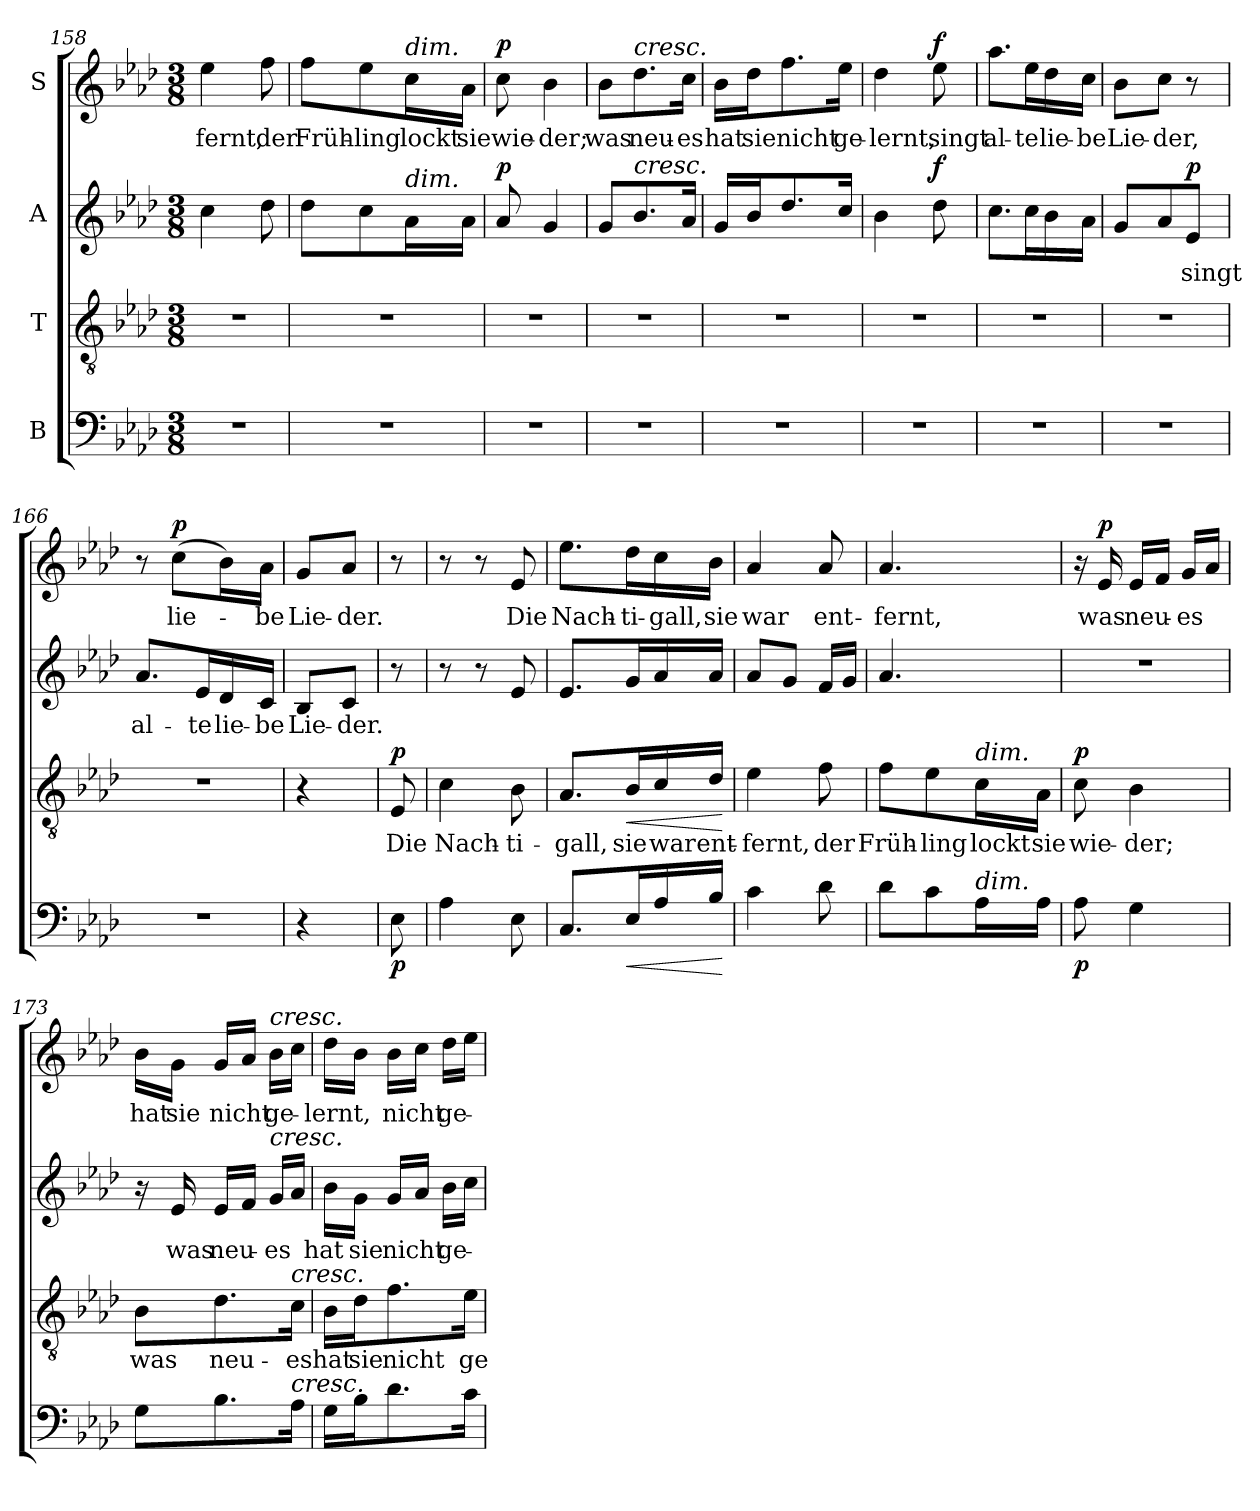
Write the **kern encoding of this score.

**kern	**dynam	**kern	**text	**dynam	**kern	**text	**dynam	**kern	**text	**dynam
*part4	*part4	*part3	*part3	*part3	*part2	*part2	*part2	*part1	*part1	*part1
*staff4	*staff4	*staff3	*staff3	*staff3	*staff2	*staff2	*staff2	*staff1	*staff1	*staff1
*I"B	*	*I"T	*	*	*I"A	*	*	*I"S	*	*
*clefF4	*	*clefGv2	*	*	*clefG2	*	*	*clefG2	*	*
*k[b-e-a-d-]	*	*k[b-e-a-d-]	*	*	*k[b-e-a-d-]	*	*	*k[b-e-a-d-]	*	*
*M3/8	*	*M3/8	*	*	*M3/8	*	*	*M3/8	*	*
=158	=158	=158	=158	=158	=158	=158	=158	=158	=158	=158
!	!	!	!	!	!	!	!	!	!LO:LY:b	!
4.r	.	4.r	.	.	4cc\	.	.	4ee-\	-fernt,	.
!	!	!	!	!	!	!	!	!	!LO:LY:b	!
.	.	.	.	.	8dd-\	.	.	8ff\	der	.
=159	=159	=159	=159	=159	=159	=159	=159	=159	=159	=159
!	!	!	!	!	!	!	!	!	!LO:LY:b	!
4.r	.	4.r	.	.	8dd-\L	.	.	8ff\L	Früh-	.
!	!	!	!	!	!	!	!	!	!LO:LY:b	!
.	.	.	.	.	8cc\	.	.	8ee-\	-ling	.
!	!	!	!	!	!	!	!	!LO:TX:a:i:t=dim.	!	!
!	!	!	!	!	!LO:TX:a:i:t=dim.	!	!	!	!	!
!	!	!	!	!	!	!	!	!	!LO:LY:b	!
.	.	.	.	.	16a-\L	.	.	16cc\L	lockt	.
!	!	!	!	!	!	!	!	!	!LO:LY:b	!
.	.	.	.	.	16a-\JJ	.	.	16a-\JJ	sie	.
=160	=160	=160	=160	=160	=160	=160	=160	=160	=160	=160
!	!	!	!	!	!	!	!LO:DY:b	!	!LO:LY:b	!LO:DY:b
4.r	.	4.r	.	.	8a-/	.	p	8cc\	wie-	p
!	!	!	!	!	!	!	!	!	!LO:LY:b	!
.	.	.	.	.	4g/	.	.	4b-\	-der;	.
=161	=161	=161	=161	=161	=161	=161	=161	=161	=161	=161
!	!	!	!	!	!	!	!	!	!LO:LY:b	!
4.r	.	4.r	.	.	8g/L	.	.	8b-\L	was	.
!	!	!	!	!	!	!	!	!LO:TX:a:i:t=cresc.	!	!
!	!	!	!	!	!LO:TX:a:i:t=cresc.	!	!	!	!	!
!	!	!	!	!	!	!	!	!	!LO:LY:b	!
.	.	.	.	.	8.b-/	.	.	8.dd-\	neu-	.
!	!	!	!	!	!	!	!	!	!LO:LY:b	!
.	.	.	.	.	16a-/Jk	.	.	16cc\Jk	-es	.
!!LO:LB:g=z
=162	=162	=162	=162	=162	=162	=162	=162	=162	=162	=162
!	!	!	!	!	!	!	!	!	!LO:LY:b	!
4.r	.	4.r	.	.	16g/LL	.	.	16b-\LL	hat	.
!	!	!	!	!	!	!	!	!	!LO:LY:b	!
.	.	.	.	.	16b-/J	.	.	16dd-\J	sie	.
!	!	!	!	!	!	!	!	!	!LO:LY:b	!
.	.	.	.	.	8.dd-/	.	.	8.ff\	nicht	.
!	!	!	!	!	!	!	!	!	!LO:LY:b	!
.	.	.	.	.	16cc/Jk	.	.	16ee-\Jk	ge-	.
=163	=163	=163	=163	=163	=163	=163	=163	=163	=163	=163
!	!	!	!	!	!	!	!	!	!LO:LY:b	!
4.r	.	4.r	.	.	4b-\	.	.	4dd-\	-lernt,	.
!	!	!	!	!	!	!	!LO:DY:b	!	!LO:LY:b	!LO:DY:b
.	.	.	.	.	8dd-\	.	f	8ee-\	singt	f
=164	=164	=164	=164	=164	=164	=164	=164	=164	=164	=164
!	!	!	!	!	!	!	!	!	!LO:LY:b	!
4.r	.	4.r	.	.	8.cc\L	.	.	8.aa-\L	al-	.
!	!	!	!	!	!	!	!	!	!LO:LY:b	!
.	.	.	.	.	16cc\L	.	.	16ee-\L	-te	.
!	!	!	!	!	!	!	!	!	!LO:LY:b	!
.	.	.	.	.	16b-\	.	.	16dd-\	lie-	.
!	!	!	!	!	!	!	!	!	!LO:LY:b	!
.	.	.	.	.	16a-\JJ	.	.	16cc\JJ	-be	.
=165	=165	=165	=165	=165	=165	=165	=165	=165	=165	=165
!	!	!	!	!	!	!	!	!	!LO:LY:b	!
4.r	.	4.r	.	.	8g/L	.	.	8b-\L	Lie-	.
!	!	!	!	!	!	!	!	!	!LO:LY:b	!
.	.	.	.	.	8a-/	.	.	8cc\J	-der,	.
!	!	!	!	!	!	!LO:LY:b	!LO:DY:b	!	!	!
.	.	.	.	.	8e-/J	singt	p	8r	.	.
=166	=166	=166	=166	=166	=166	=166	=166	=166	=166	=166
!	!	!	!	!	!	!LO:LY:b	!	!	!	!
4.r	.	4.r	.	.	8.a-/L	al-	.	8r	.	.
!	!	!	!	!	!	!	!	!	!LO:LY:b	!LO:DY:b
.	.	.	.	.	.	.	.	(>8cc\L	lie-	p
!	!	!	!	!	!	!LO:LY:b	!	!	!	!
.	.	.	.	.	16e-/L	-te	.	.	.	.
!	!	!	!	!	!	!LO:LY:b	!	!	!	!
.	.	.	.	.	16d-/	lie-	.	16b-\L)	.	.
!	!	!	!	!	!	!LO:LY:b	!	!	!LO:LY:b	!
.	.	.	.	.	16c/JJ	-be	.	16a-\JJ	-be	.
=167	=167	=167	=167	=167	=167	=167	=167	=167	=167	=167
!	!	!	!	!	!	!LO:LY:b	!	!	!LO:LY:b	!
4r	.	4r	.	.	8B-/L	Lie-	.	8g/L	Lie-	.
!	!	!	!	!	!	!LO:LY:b	!	!	!LO:LY:b	!
.	.	.	.	.	8c/J	-der.	.	8a-/J	-der.	.
!!LO:LB:g=z
=167X5	=167X5	=167X5	=167X5	=167X5	=167X5	=167X5	=167X5	=167X5	=167X5	=167X5
!	!LO:DY:b	!	!LO:LY:b	!LO:DY:b	!	!	!	!	!	!
8E-\	p	8E-/	Die	p	8r	.	.	8r	.	.
=168	=168	=168	=168	=168	=168	=168	=168	=168	=168	=168
!	!	!	!LO:LY:b	!	!	!	!	!	!	!
4A-\	.	4c\	Nach-	.	8r	.	.	8r	.	.
.	.	.	.	.	8r	.	.	8r	.	.
!	!	!	!LO:LY:b	!	!	!	!	!	!LO:LY:b	!
8E-\	.	8B-\	-ti-	.	8e-/	.	.	8e-/	Die	.
=169	=169	=169	=169	=169	=169	=169	=169	=169	=169	=169
!	!	!	!LO:LY:b	!	!	!	!	!	!LO:LY:b	!
8.C/L	.	8.A-/L	-gall,	.	8.e-/L	.	.	8.ee-\L	Nach-	.
!	!LO:HP:b	!	!LO:LY:b	!LO:HP:b	!	!	!	!	!LO:LY:b	!
16E-/L	<	16B-/L	sie	<	16g/L	.	.	16dd-\L	-ti-	.
!	!	!	!LO:LY:b	!	!	!	!	!	!LO:LY:b	!
16A-/	.	16c/	war	.	16a-/	.	.	16cc\	-gall,	.
!	!	!	!LO:LY:b	!	!	!	!	!	!LO:LY:b	!
16B-/JJ	.	16d-/JJ	ent-	.	16a-/JJ	.	.	16b-\JJ	sie	.
.	[	.	.	[	.	.	.	.	.	.
=170	=170	=170	=170	=170	=170	=170	=170	=170	=170	=170
!	!	!	!LO:LY:b	!	!	!	!	!	!LO:LY:b	!
4c\	.	4e-\	-fernt,	.	8a-/L	.	.	4a-/	war	.
.	.	.	.	.	8g/J	.	.	.	.	.
!	!	!	!LO:LY:b	!	!	!	!	!	!LO:LY:b	!
8d-\	.	8f\	der	.	16f/LL	.	.	8a-/	ent-	.
.	.	.	.	.	16g/JJ	.	.	.	.	.
=171	=171	=171	=171	=171	=171	=171	=171	=171	=171	=171
!	!	!	!LO:LY:b	!	!	!	!	!	!LO:LY:b	!
8d-\L	.	8f\L	Früh-	.	4.a-/	.	.	4.a-/	-fernt,	.
!	!	!	!LO:LY:b	!	!	!	!	!	!	!
8c\	.	8e-\	-ling	.	.	.	.	.	.	.
!	!	!LO:TX:a:i:t=dim.	!	!	!	!	!	!	!	!
!LO:TX:a:i:t=dim.	!	!	!	!	!	!	!	!	!	!
!	!	!	!LO:LY:b	!	!	!	!	!	!	!
16A-\L	.	16c\L	lockt	.	.	.	.	.	.	.
!	!	!	!LO:LY:b	!	!	!	!	!	!	!
16A-\JJ	.	16A-\JJ	sie	.	.	.	.	.	.	.
=172	=172	=172	=172	=172	=172	=172	=172	=172	=172	=172
!	!LO:DY:b	!	!LO:LY:b	!LO:DY:b	!	!	!	!	!	!
8A-\	p	8c\	wie-	p	4.r	.	.	16r	.	.
!	!	!	!	!	!	!	!	!	!LO:LY:b	!LO:DY:b
.	.	.	.	.	.	.	.	16e-/	was	p
!	!	!	!LO:LY:b	!	!	!	!	!	!LO:LY:b	!
4G\	.	4B-\	-der;	.	.	.	.	16e-/LL	neu-	.
.	.	.	.	.	.	.	.	16f/JJ	.	.
!	!	!	!	!	!	!	!	!	!LO:LY:b	!
.	.	.	.	.	.	.	.	16g/LL	-es	.
.	.	.	.	.	.	.	.	16a-/JJ	.	.
!!LO:PB:g=z
=173	=173	=173	=173	=173	=173	=173	=173	=173	=173	=173
!	!	!	!LO:LY:b	!	!	!	!	!	!LO:LY:b	!
8G\L	.	8B-\L	was	.	16r	.	.	16b-\LL	hat	.
!	!	!	!	!	!	!LO:LY:b	!	!	!LO:LY:b	!
.	.	.	.	.	16e-/	was	.	16g\JJ	sie	.
!	!	!	!LO:LY:b	!	!	!LO:LY:b	!	!	!LO:LY:b	!
8.B-\	.	8.d-\	neu-	.	16e-/LL	neu-	.	16g/LL	nicht	.
.	.	.	.	.	16f/JJ	.	.	16a-/JJ	.	.
!	!	!	!	!	!	!	!	!LO:TX:a:i:t=cresc.	!	!
!	!	!	!	!	!LO:TX:a:i:t=cresc.	!	!	!	!	!
!	!	!	!	!	!	!LO:LY:b	!	!	!LO:LY:b	!
.	.	.	.	.	16g/LL	-es	.	16b-\LL	ge-	.
!	!	!LO:TX:a:i:t=cresc.	!	!	!	!	!	!	!	!
!LO:TX:a:i:t=cresc.	!	!	!	!	!	!	!	!	!	!
!	!	!	!LO:LY:b	!	!	!	!	!	!	!
16A-\Jk	.	16c\Jk	-es	.	16a-/JJ	.	.	16cc\JJ	.	.
=174	=174	=174	=174	=174	=174	=174	=174	=174	=174	=174
!	!	!	!LO:LY:b	!	!	!LO:LY:b	!	!	!LO:LY:b	!
16G\LL	.	16B-\LL	hat	.	16b-\LL	hat	.	16dd-\LL	-lernt,	.
!	!	!	!LO:LY:b	!	!	!LO:LY:b	!	!	!	!
16B-\J	.	16d-\J	sie	.	16g\JJ	sie	.	16b-\JJ	.	.
!	!	!	!LO:LY:b	!	!	!LO:LY:b	!	!	!LO:LY:b	!
8.d-\	.	8.f\	nicht	.	16g/LL	nicht	.	16b-\LL	nicht	.
.	.	.	.	.	16a-/JJ	.	.	16cc\JJ	.	.
!	!	!	!	!	!	!LO:LY:b	!	!	!LO:LY:b	!
.	.	.	.	.	16b-\LL	ge-	.	16dd-\LL	ge-	.
!	!	!	!LO:LY:b	!	!	!	!	!	!	!
16c\Jk	.	16e-\Jk	ge-	.	16cc\JJ	.	.	16ee-\JJ	.	.
=	=	=	=	=	=	=	=	=	=	=
*-	*-	*-	*-	*-	*-	*-	*-	*-	*-	*-
